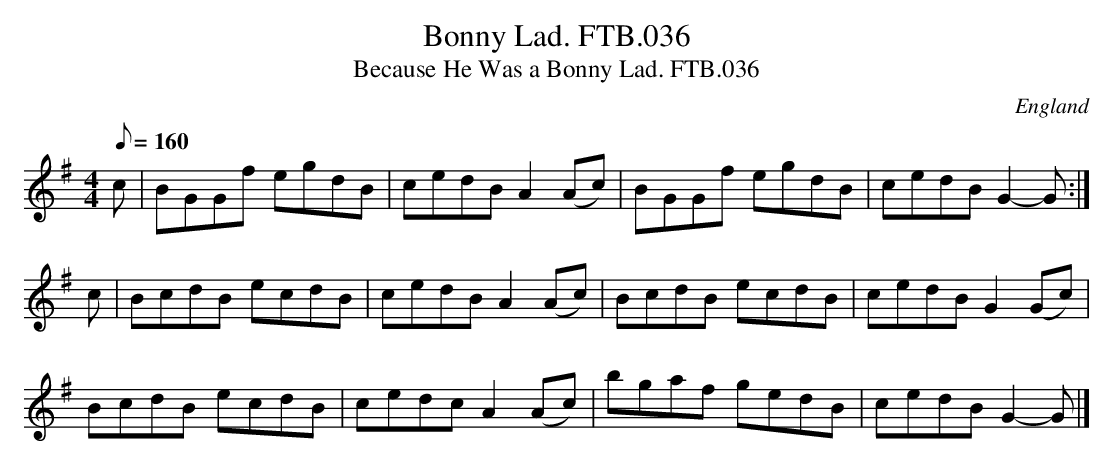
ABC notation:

X:1
T:Bonny Lad. FTB.036
T:Because He Was a Bonny Lad. FTB.036
M:4/4
L:1/8
Q:160
O:England
K:G
c|BGGf egdB|cedBA2(Ac)|BGGf egdB|cedBG2-G:|
c|BcdB ecdB|cedBA2(Ac)|BcdB ecdB|cedBG2(Gc)|
BcdB ecdB|cedcA2(Ac)|bgaf gedB|cedBG2-G|]
